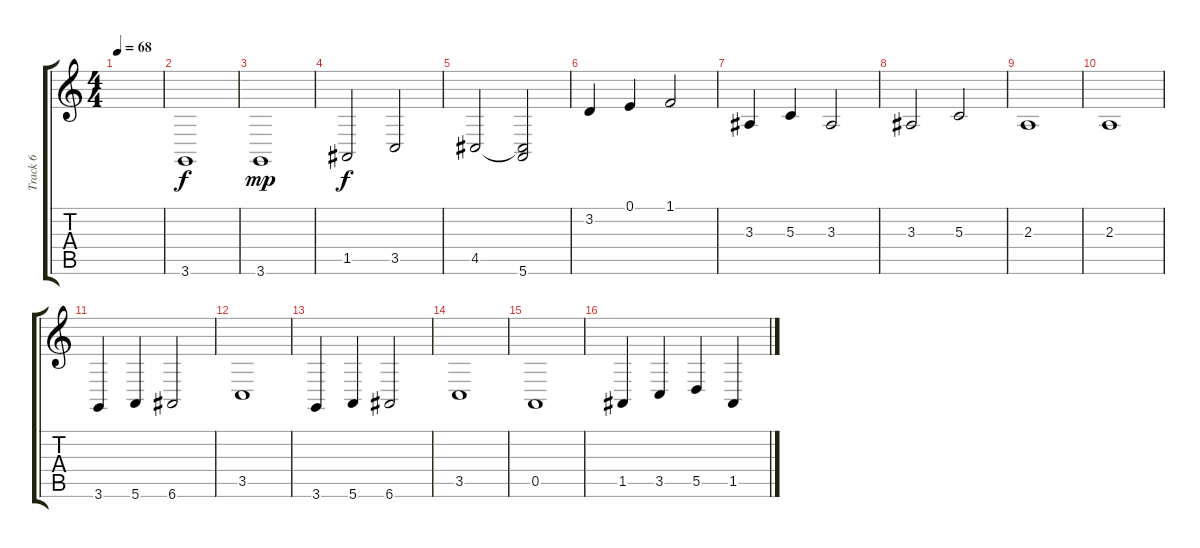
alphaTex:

\track ("Track 6" "Track 6") {instrument synthstrings2}
\staff {score tabs}
\tuning (E4 B3 G3 D3 A2 E2) {hide}
\ts (4 4)
\tempo 68
\clef g2
\ks c
|
3.6.1 |
3.6.1{dy mp} |
1.5.2{dy f} 3.5.2 |
4.5.2 (4.5{t} 5.6).2 |
3.2.4 0.1.4 1.1.2 |
3.3.4 5.3.4 3.3.2 |
3.3.2 5.3.2 |
2.3.1 |
2.3.1 |
3.6.4 5.6.4 6.6.2 |
3.5.1 |
3.6.4 5.6.4 6.6.2 |
3.5.1 |
0.5.1 |
1.5.4 3.5.4 5.5.4 1.5.4
